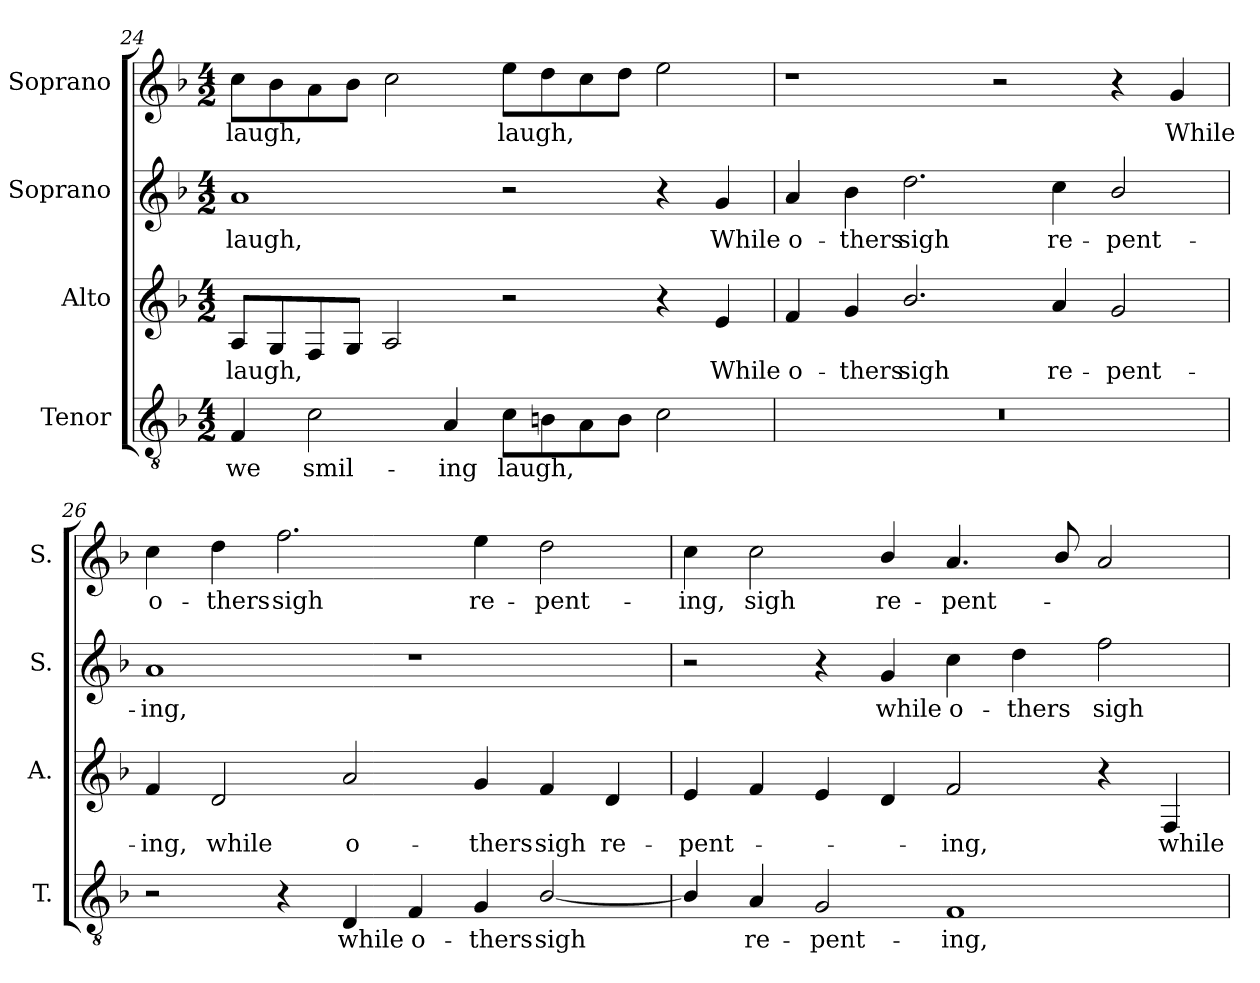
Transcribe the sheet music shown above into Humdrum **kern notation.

**kern	**text	**kern	**text	**kern	**text	**kern	**text
*part4	*part4	*part3	*part3	*part2	*part2	*part1	*part1
*staff4	*staff4	*staff3	*staff3	*staff2	*staff2	*staff1	*staff1
*I"Tenor	*	*I"Alto	*	*I"Soprano	*	*I"Soprano	*
*I'T.	*	*I'A.	*	*I'S.	*	*I'S.	*
*clefGv2	*	*clefG2	*	*clefG2	*	*clefG2	*
*ITrd7c12	*	*	*	*	*	*	*
*k[b-]	*	*k[b-]	*	*k[b-]	*	*k[b-]	*
*F:	*	*F:	*	*F:	*	*F:	*
*M4/2	*	*M4/2	*	*M4/2	*	*M4/2	*
=24	=24	=24	=24	=24	=24	=24	=24
!	!LO:LY:b:color=#000000	!	!	!	!	!	!
!	!	!	!LO:LY:b:color=#000000	!	!	!	!
!	!	!	!	!	!LO:LY:b:color=#000000	!	!
!	!	!	!	!	!	!	!LO:LY:b:color=#000000
4FFi/	we	8Ai/L	laugh,	1ai	laugh,	8cci\L	laugh,
.	.	8Gi/	.	.	.	8b-i\	.
!	!LO:LY:b:color=#000000	!	!	!	!	!	!
2Ci\	smil-	8Fi/	.	.	.	8ai\	.
.	.	8Gi/J	.	.	.	8b-i\J	.
.	.	2Ai/	.	.	.	2cci\	.
!	!LO:LY:b:color=#000000	!	!	!	!	!	!
4AAi/	-ing	.	.	.	.	.	.
!	!LO:LY:b:color=#000000	!	!	!	!	!	!
!	!	!	!	!	!	!	!LO:LY:b:color=#000000
8Ci\L	laugh,	2r	.	2r	.	8eei\L	laugh,
8BBni\	.	.	.	.	.	8ddi\	.
8AAi\	.	.	.	.	.	8cci\	.
8BBi\J	.	.	.	.	.	8ddi\J	.
2Ci\	.	4r	.	4r	.	2eei\	.
!	!	!	!LO:LY:b:color=#000000	!	!	!	!
!	!	!	!	!	!LO:LY:b:color=#000000	!	!
.	.	4ei/	While	4gi/	While	.	.
!!LO:PB:g=z
=25	=25	=25	=25	=25	=25	=25	=25
!LO:N:vis=1	!	!	!	!	!	!	!
!	!	!	!LO:LY:b:color=#000000	!	!	!	!
!	!	!	!	!	!LO:LY:b:color=#000000	!	!
0r	.	4fi/	o-	4ai/	o-	1r	.
!	!	!	!LO:LY:b:color=#000000	!	!	!	!
!	!	!	!	!	!LO:LY:b:color=#000000	!	!
.	.	4gi/	-thers	4b-i\	-thers	.	.
!	!	!	!LO:LY:b:color=#000000	!	!	!	!
!	!	!	!	!	!LO:LY:b:color=#000000	!	!
.	.	2.b-i/	sigh	2.ddi\	sigh	.	.
.	.	.	.	.	.	2r	.
!	!	!	!LO:LY:b:color=#000000	!	!	!	!
!	!	!	!	!	!LO:LY:b:color=#000000	!	!
.	.	4ai/	re-	4cci\	re-	.	.
!	!	!	!LO:LY:b:color=#000000	!	!	!	!
!	!	!	!	!	!LO:LY:b:color=#000000	!	!
.	.	2gi/	-pent-	2b-i/	-pent-	4r	.
!	!	!	!	!	!	!	!LO:LY:b:color=#000000
.	.	.	.	.	.	4gi/	While
=26	=26	=26	=26	=26	=26	=26	=26
!	!	!	!LO:LY:b:color=#000000	!	!	!	!
!	!	!	!	!	!LO:LY:b:color=#000000	!	!
!	!	!	!	!	!	!	!LO:LY:b:color=#000000
2r	.	4fi/	-ing,	1ai	-ing,	4cci\	o-
!	!	!	!LO:LY:b:color=#000000	!	!	!	!
!	!	!	!	!	!	!	!LO:LY:b:color=#000000
.	.	2di/	while	.	.	4ddi\	-thers
!	!	!	!	!	!	!	!LO:LY:b:color=#000000
4r	.	.	.	.	.	2.ffi\	sigh
!	!LO:LY:b:color=#000000	!	!	!	!	!	!
!	!	!	!LO:LY:b:color=#000000	!	!	!	!
4DDi/	while	2ai/	o-	.	.	.	.
!	!LO:LY:b:color=#000000	!	!	!	!	!	!
4FFi/	o-	.	.	1r	.	.	.
!	!LO:LY:b:color=#000000	!	!	!	!	!	!
!	!	!	!LO:LY:b:color=#000000	!	!	!	!
!	!	!	!	!	!	!	!LO:LY:b:color=#000000
4GGi/	-thers	4gi/	-thers	.	.	4eei\	re-
!	!LO:LY:b:color=#000000	!	!	!	!	!	!
!	!	!	!LO:LY:b:color=#000000	!	!	!	!
!	!	!	!	!	!	!	!LO:LY:b:color=#000000
[2BB-i/	sigh	4fi/	sigh	.	.	2ddi\	-pent-
!	!	!	!LO:LY:b:color=#000000	!	!	!	!
.	.	4di/	re-	.	.	.	.
=27	=27	=27	=27	=27	=27	=27	=27
!	!	!	!LO:LY:b:color=#000000	!	!	!	!
!	!	!	!	!	!	!	!LO:LY:b:color=#000000
4BB-i/]	.	4ei/	-pent-	2r	.	4cci\	-ing,
!	!LO:LY:b:color=#000000	!	!	!	!	!	!
!	!	!	!	!	!	!	!LO:LY:b:color=#000000
4AAi/	re-	4fi/	.	.	.	2cci\	sigh
!	!LO:LY:b:color=#000000	!	!	!	!	!	!
2GGi/	-pent-	4ei/	.	4r	.	.	.
!	!	!	!	!	!LO:LY:b:color=#000000	!	!
!	!	!	!	!	!	!	!LO:LY:b:color=#000000
.	.	4di/	.	4gi/	while	4b-i/	re-
!	!LO:LY:b:color=#000000	!	!	!	!	!	!
!	!	!	!LO:LY:b:color=#000000	!	!	!	!
!	!	!	!	!	!LO:LY:b:color=#000000	!	!
!	!	!	!	!	!	!	!LO:LY:b:color=#000000
1FFi	-ing,	2fi/	-ing,	4cci\	o-	4.ai/	-pent-
!	!	!	!	!	!LO:LY:b:color=#000000	!	!
.	.	.	.	4ddi\	-thers	.	.
.	.	.	.	.	.	8b-i/	.
!	!	!	!	!	!LO:LY:b:color=#000000	!	!
.	.	4r	.	2ffi\	sigh	2ai/	.
!	!	!	!LO:LY:b:color=#000000	!	!	!	!
.	.	4Fi/	while	.	.	.	.
=	=	=	=	=	=	=	=
*-	*-	*-	*-	*-	*-	*-	*-
